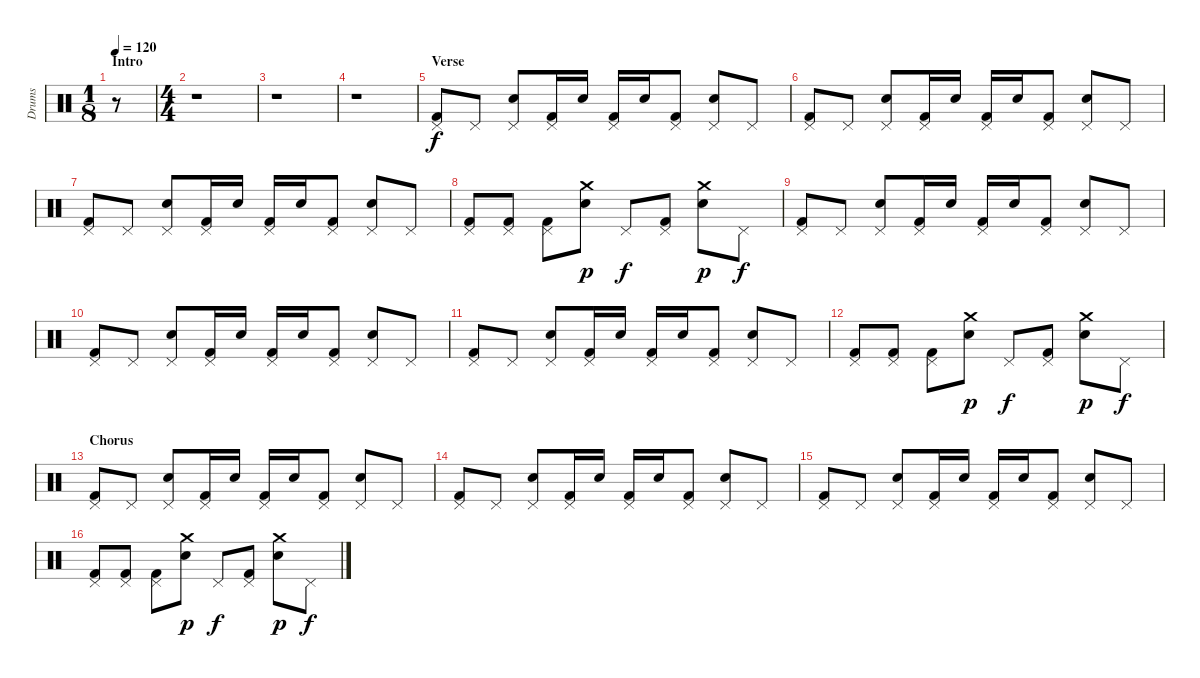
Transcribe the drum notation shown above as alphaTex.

\track ("Drums" "Drums") {instrument percussion}
\staff {score}
\articulation defaults
\ts (1 8)
\section ("" "Intro")
\tempo 120
\clef neutral
\ks c
r.8{dy f} |
\ts (4 4)
r.1 |
r.1 |
r.1 |
\section ("" "Verse")
("Pedal Hi-Hat (hit)" "Kick (hit) 2").8 "Pedal Hi-Hat (hit)".8 ("Pedal Hi-Hat (hit)" "Electric Snare (hit)").8 ("Pedal Hi-Hat (hit)" "Kick (hit) 2").16 "Electric Snare (hit)".16 ("Pedal Hi-Hat (hit)" "Kick (hit) 2").16 "Electric Snare (hit)".16 ("Pedal Hi-Hat (hit)" "Kick (hit) 2").8 ("Pedal Hi-Hat (hit)" "Electric Snare (hit)").8 "Pedal Hi-Hat (hit)".8 |
("Pedal Hi-Hat (hit)" "Kick (hit) 2").8 "Pedal Hi-Hat (hit)".8 ("Pedal Hi-Hat (hit)" "Electric Snare (hit)").8 ("Pedal Hi-Hat (hit)" "Kick (hit) 2").16 "Electric Snare (hit)".16 ("Pedal Hi-Hat (hit)" "Kick (hit) 2").16 "Electric Snare (hit)".16 ("Pedal Hi-Hat (hit)" "Kick (hit) 2").8 ("Pedal Hi-Hat (hit)" "Electric Snare (hit)").8 "Pedal Hi-Hat (hit)".8 |
("Pedal Hi-Hat (hit)" "Kick (hit) 2").8 "Pedal Hi-Hat (hit)".8 ("Pedal Hi-Hat (hit)" "Electric Snare (hit)").8 ("Pedal Hi-Hat (hit)" "Kick (hit) 2").16 "Electric Snare (hit)".16 ("Pedal Hi-Hat (hit)" "Kick (hit) 2").16 "Electric Snare (hit)".16 ("Pedal Hi-Hat (hit)" "Kick (hit) 2").8 ("Pedal Hi-Hat (hit)" "Electric Snare (hit)").8 "Pedal Hi-Hat (hit)".8 |
("Pedal Hi-Hat (hit)" "Kick (hit) 2").8 ("Pedal Hi-Hat (hit)" "Kick (hit) 2").8 ("Pedal Hi-Hat (hit)" "Kick (hit) 2").8 ("Crash medium (hit)" "Electric Snare (hit)").8{dy p} "Pedal Hi-Hat (hit)".8{dy f} ("Pedal Hi-Hat (hit)" "Kick (hit) 2").8 ("Crash medium (hit)" "Electric Snare (hit)").8{dy p} "Pedal Hi-Hat (hit)".8{dy f} |
("Pedal Hi-Hat (hit)" "Kick (hit) 2").8 "Pedal Hi-Hat (hit)".8 ("Pedal Hi-Hat (hit)" "Electric Snare (hit)").8 ("Pedal Hi-Hat (hit)" "Kick (hit) 2").16 "Electric Snare (hit)".16 ("Pedal Hi-Hat (hit)" "Kick (hit) 2").16 "Electric Snare (hit)".16 ("Pedal Hi-Hat (hit)" "Kick (hit) 2").8 ("Pedal Hi-Hat (hit)" "Electric Snare (hit)").8 "Pedal Hi-Hat (hit)".8 |
("Pedal Hi-Hat (hit)" "Kick (hit) 2").8 "Pedal Hi-Hat (hit)".8 ("Pedal Hi-Hat (hit)" "Electric Snare (hit)").8 ("Pedal Hi-Hat (hit)" "Kick (hit) 2").16 "Electric Snare (hit)".16 ("Pedal Hi-Hat (hit)" "Kick (hit) 2").16 "Electric Snare (hit)".16 ("Pedal Hi-Hat (hit)" "Kick (hit) 2").8 ("Pedal Hi-Hat (hit)" "Electric Snare (hit)").8 "Pedal Hi-Hat (hit)".8 |
("Pedal Hi-Hat (hit)" "Kick (hit) 2").8 "Pedal Hi-Hat (hit)".8 ("Pedal Hi-Hat (hit)" "Electric Snare (hit)").8 ("Pedal Hi-Hat (hit)" "Kick (hit) 2").16 "Electric Snare (hit)".16 ("Pedal Hi-Hat (hit)" "Kick (hit) 2").16 "Electric Snare (hit)".16 ("Pedal Hi-Hat (hit)" "Kick (hit) 2").8 ("Pedal Hi-Hat (hit)" "Electric Snare (hit)").8 "Pedal Hi-Hat (hit)".8 |
("Pedal Hi-Hat (hit)" "Kick (hit) 2").8 ("Pedal Hi-Hat (hit)" "Kick (hit) 2").8 ("Pedal Hi-Hat (hit)" "Kick (hit) 2").8 ("Crash medium (hit)" "Electric Snare (hit)").8{dy p} "Pedal Hi-Hat (hit)".8{dy f} ("Pedal Hi-Hat (hit)" "Kick (hit) 2").8 ("Crash medium (hit)" "Electric Snare (hit)").8{dy p} "Pedal Hi-Hat (hit)".8{dy f} |
\section ("" "Chorus")
("Pedal Hi-Hat (hit)" "Kick (hit) 2").8 "Pedal Hi-Hat (hit)".8 ("Pedal Hi-Hat (hit)" "Electric Snare (hit)").8 ("Pedal Hi-Hat (hit)" "Kick (hit) 2").16 "Electric Snare (hit)".16 ("Pedal Hi-Hat (hit)" "Kick (hit) 2").16 "Electric Snare (hit)".16 ("Pedal Hi-Hat (hit)" "Kick (hit) 2").8 ("Pedal Hi-Hat (hit)" "Electric Snare (hit)").8 "Pedal Hi-Hat (hit)".8 |
("Pedal Hi-Hat (hit)" "Kick (hit) 2").8 "Pedal Hi-Hat (hit)".8 ("Pedal Hi-Hat (hit)" "Electric Snare (hit)").8 ("Pedal Hi-Hat (hit)" "Kick (hit) 2").16 "Electric Snare (hit)".16 ("Pedal Hi-Hat (hit)" "Kick (hit) 2").16 "Electric Snare (hit)".16 ("Pedal Hi-Hat (hit)" "Kick (hit) 2").8 ("Pedal Hi-Hat (hit)" "Electric Snare (hit)").8 "Pedal Hi-Hat (hit)".8 |
("Pedal Hi-Hat (hit)" "Kick (hit) 2").8 "Pedal Hi-Hat (hit)".8 ("Pedal Hi-Hat (hit)" "Electric Snare (hit)").8 ("Pedal Hi-Hat (hit)" "Kick (hit) 2").16 "Electric Snare (hit)".16 ("Pedal Hi-Hat (hit)" "Kick (hit) 2").16 "Electric Snare (hit)".16 ("Pedal Hi-Hat (hit)" "Kick (hit) 2").8 ("Pedal Hi-Hat (hit)" "Electric Snare (hit)").8 "Pedal Hi-Hat (hit)".8 |
("Pedal Hi-Hat (hit)" "Kick (hit) 2").8 ("Pedal Hi-Hat (hit)" "Kick (hit) 2").8 ("Pedal Hi-Hat (hit)" "Kick (hit) 2").8 ("Crash medium (hit)" "Electric Snare (hit)").8{dy p} "Pedal Hi-Hat (hit)".8{dy f} ("Pedal Hi-Hat (hit)" "Kick (hit) 2").8 ("Crash medium (hit)" "Electric Snare (hit)").8{dy p} "Pedal Hi-Hat (hit)".8{dy f}
